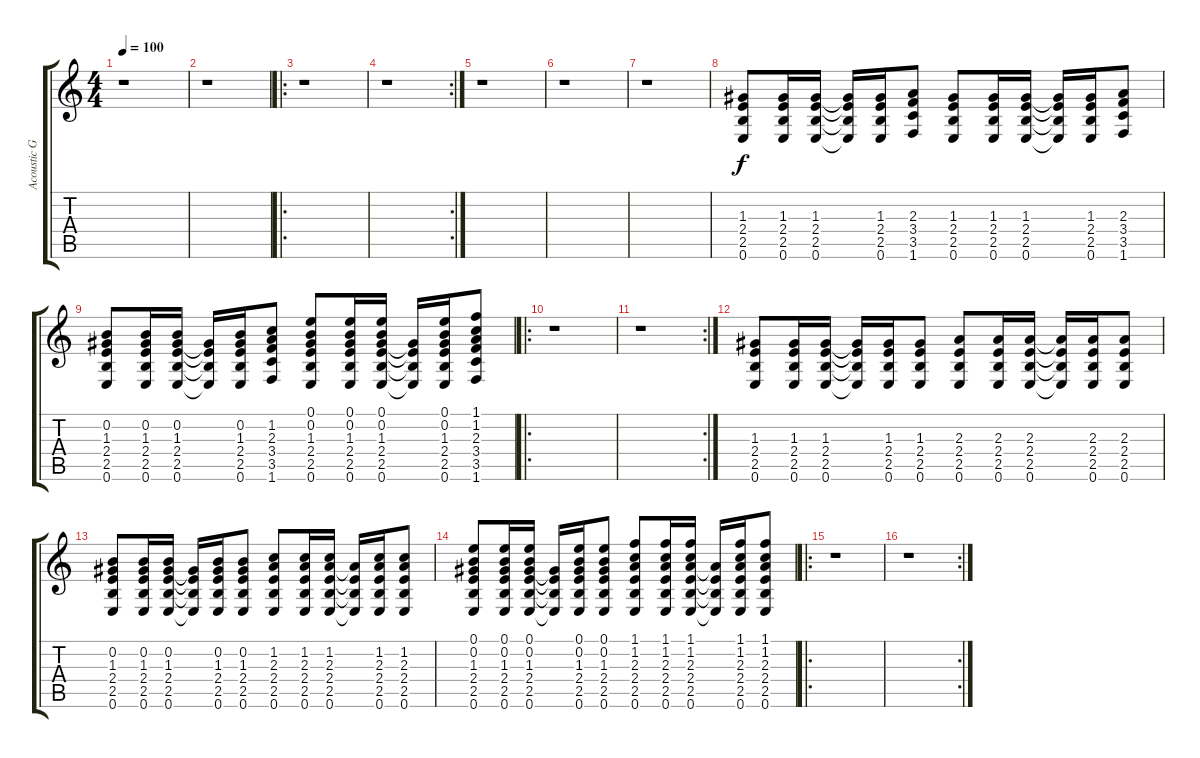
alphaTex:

\track ("Acoustic Guitar" "Acoustic G") {instrument acousticguitarsteel}
\staff {score tabs}
\tuning (E4 B3 G3 D3 A2 E2) {hide}
\ts (4 4)
\tempo 100
\clef g2
\ks c
r.1{dy f} |
r.1 |
\ro
r.1 |
\rc 2
r.1 |
r.1 |
r.1 |
r.1 |
(1.3 2.4 2.5 0.6).8 (1.3 2.4 2.5 0.6).16 (1.3 2.4 2.5 0.6).16 (1.3{t} 2.4{t} 2.5{t} 0.6{t}).16 (1.3 2.4 2.5 0.6).16 (2.3 3.4 3.5 1.6).8 (1.3 2.4 2.5 0.6).8 (1.3 2.4 2.5 0.6).16 (1.3 2.4 2.5 0.6).16 (1.3{t} 2.4{t} 2.5{t} 0.6{t}).16 (1.3 2.4 2.5 0.6).16 (2.3 3.4 3.5 1.6).8 |
(0.2 1.3 2.4 2.5 0.6).8 (0.2 1.3 2.4 2.5 0.6).16 (0.2 1.3 2.4 2.5 0.6).16 (1.3{t} 2.4{t} 2.5{t} 0.6{t}).16 (0.2 1.3 2.4 2.5 0.6).16 (1.2 2.3 3.4 3.5 1.6).8 (0.1 0.2 1.3 2.4 2.5 0.6).8 (0.1 0.2 1.3 2.4 2.5 0.6).16 (0.1 0.2 1.3 2.4 2.5 0.6).16 (1.3{t} 2.4{t} 2.5{t} 0.6{t}).16 (0.1 0.2 1.3 2.4 2.5 0.6).16 (1.1 1.2 2.3 3.4 3.5 1.6).8 |
\ro
r.1 |
\rc 2
r.1 |
(1.3 2.4 2.5 0.6).8 (1.3 2.4 2.5 0.6).16 (1.3 2.4 2.5 0.6).16 (1.3{t} 2.4{t} 2.5{t} 0.6{t}).16 (1.3 2.4 2.5 0.6).16 (1.3 2.4 2.5 0.6).8 (2.3 2.4 2.5 0.6).8 (2.3 2.4 2.5 0.6).16 (2.3 2.4 2.5 0.6).16 (2.3{t} 2.4{t} 2.5{t} 0.6{t}).16 (2.3 2.4 2.5 0.6).16 (2.3 2.4 2.5 0.6).8 |
(0.2 1.3 2.4 2.5 0.6).8 (0.2 1.3 2.4 2.5 0.6).16 (0.2 1.3 2.4 2.5 0.6).16 (1.3{t} 2.4{t} 2.5{t} 0.6{t}).16 (0.2 1.3 2.4 2.5 0.6).16 (0.2 1.3 2.4 2.5 0.6).8 (1.2 2.3 2.4 2.5 0.6).8 (1.2 2.3 2.4 2.5 0.6).16 (1.2 2.3 2.4 2.5 0.6).16 (2.3{t} 2.4{t} 2.5{t} 0.6{t}).16 (1.2 2.3 2.4 2.5 0.6).16 (1.2 2.3 2.4 2.5 0.6).8 |
(0.1 0.2 1.3 2.4 2.5 0.6).8 (0.1 0.2 1.3 2.4 2.5 0.6).16 (0.1 0.2 1.3 2.4 2.5 0.6).16 (1.3{t} 2.4{t} 2.5{t} 0.6{t}).16 (0.1 0.2 1.3 2.4 2.5 0.6).16 (0.1 0.2 1.3 2.4 2.5 0.6).8 (1.1 1.2 2.3 2.4 2.5 0.6).8 (1.1 1.2 2.3 2.4 2.5 0.6).16 (1.1 1.2 2.3 2.4 2.5 0.6).16 (2.3{t} 2.4{t} 2.5{t} 0.6{t}).16 (1.1 1.2 2.3 2.4 2.5 0.6).16 (1.1 1.2 2.3 2.4 2.5 0.6).8 |
\ro
r.1 |
\rc 2
r.1
